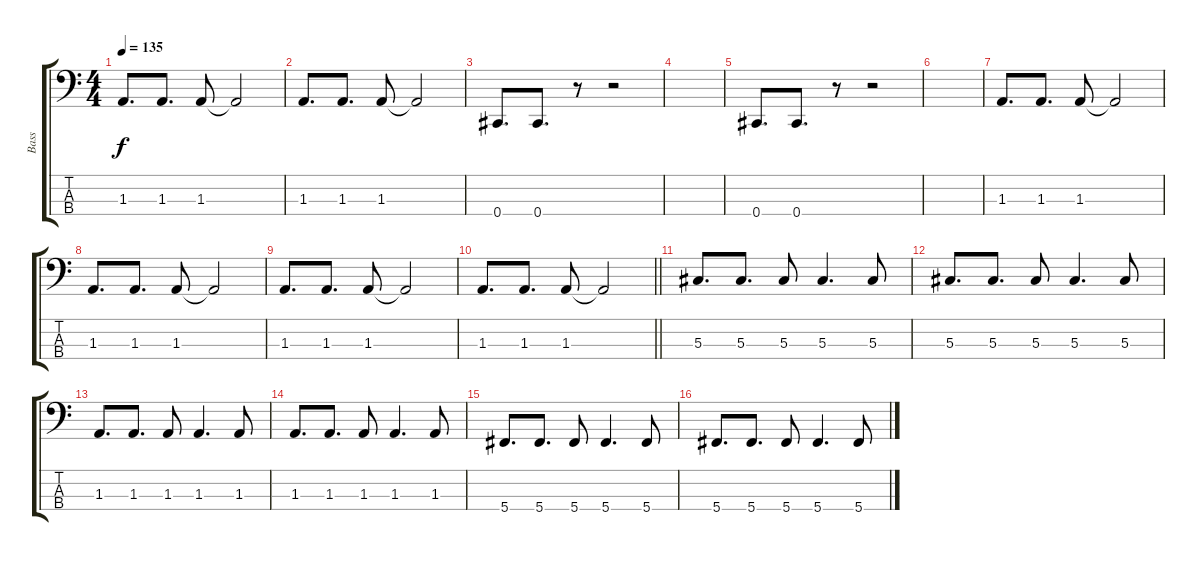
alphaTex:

\track ("Bass" "Bass") {instrument electricbassfinger}
\staff {score tabs}
\tuning (Gb2 Db2 Ab1 Db1) {hide}
\ts (4 4)
\tempo 135
\clef f4
\ks c
1.3.8{d dy f} 1.3.8{d} 1.3.8 1.3{t}.2 |
1.3.8{d} 1.3.8{d} 1.3.8 1.3{t}.2 |
0.4.8{d} 0.4.8{d} r.8 r.2 |
|
0.4.8{d} 0.4.8{d} r.8 r.2 |
|
1.3.8{d} 1.3.8{d} 1.3.8 1.3{t}.2 |
1.3.8{d} 1.3.8{d} 1.3.8 1.3{t}.2 |
1.3.8{d} 1.3.8{d} 1.3.8 1.3{t}.2 |
\barLineRight lightlight
1.3.8{d} 1.3.8{d} 1.3.8 1.3{t}.2 |
5.3.8{d} 5.3.8{d} 5.3.8 5.3.4{d} 5.3.8 |
5.3.8{d} 5.3.8{d} 5.3.8 5.3.4{d} 5.3.8 |
1.3.8{d} 1.3.8{d} 1.3.8 1.3.4{d} 1.3.8 |
1.3.8{d} 1.3.8{d} 1.3.8 1.3.4{d} 1.3.8 |
5.4.8{d} 5.4.8{d} 5.4.8 5.4.4{d} 5.4.8 |
5.4.8{d} 5.4.8{d} 5.4.8 5.4.4{d} 5.4.8
